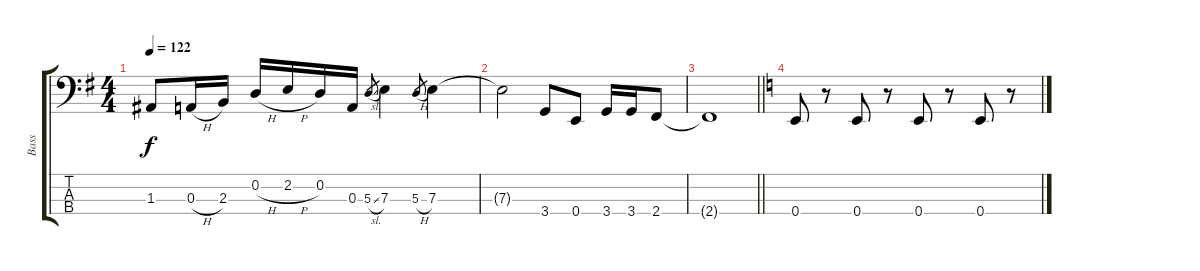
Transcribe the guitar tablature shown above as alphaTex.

\track ("Bass" "Bass") {instrument electricbasspick}
\staff {score tabs}
\tuning (G2 D2 A1 E1) {hide}
\ts (4 4)
\tempo 122
\clef f4
\ks g
1.3.8{dy f} 0.3{h}.16 2.3.16 0.2{h}.16 2.2{h}.16 0.2.16 0.3.16 5.3{sl}.8{gr} 7.3.4 5.3{h}.8{gr} 7.3.4 |
7.3{t}.2 3.4.8 0.4.8 3.4.16 3.4.16 2.4.8 |
\barLineRight lightlight
2.4{t}.1 |
\ks c
0.4.8 r.8 0.4.8 r.8 0.4.8 r.8 0.4.8 r.8
